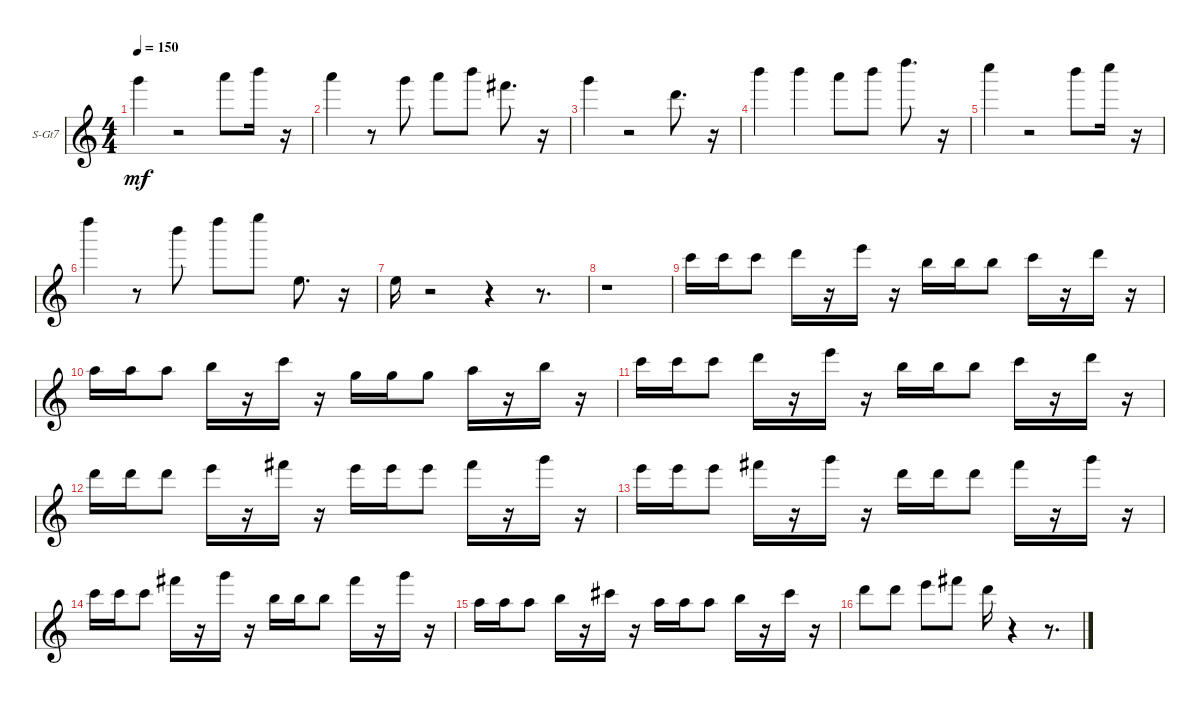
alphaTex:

\bracketExtendMode groupsimilarinstruments
\firstSystemTrackNameOrientation horizontal
\otherSystemsTrackNameOrientation horizontal
\track ("Xylophone" "S-Gt7") {instrument violin}
\staff {score}
\tuning (E4 B3 G3 D3 A2 E2 B1)
\displaytranspose 12
\ts (4 4)
\tempo 150
\clef g2
\ks c
15.1.4{dy mf} r.2 17.1.8 19.1.16 r.16 |
17.1.4 r.8 15.1.8 17.1.8 19.1.8 14.1.8{d} r.16 |
15.1.4 r.2 10.1.8{d} r.16 |
19.1.4 19.1.4 17.1.8 19.1.8 22.1.8{d} r.16 |
20.1.4 r.2 19.1.8 20.1.16 r.16 |
22.1.4 r.8 19.1.8 22.1.8 24.1.8 0.1.8{d} r.16 |
0.1.16 r.2 r.4 r.8{d} |
r.1 |
8.1.16 8.1.16 8.1.8 10.1.16 r.16 12.1.16 r.16 7.1.16 7.1.16 7.1.8 8.1.16 r.16 10.1.16 r.16 |
5.1.16 5.1.16 5.1.8 7.1.16 r.16 8.1.16 r.16 3.1.16 3.1.16 3.1.8 5.1.16 r.16 7.1.16 r.16 |
8.1.16 8.1.16 8.1.8 10.1.16 r.16 12.1.16 r.16 7.1.16 7.1.16 7.1.8 8.1.16 r.16 10.1.16 r.16 |
10.1.16 10.1.16 10.1.8 12.1.16 r.16 14.1.16 r.16 12.1.16 12.1.16 12.1.8 14.1.16 r.16 15.1.16 r.16 |
12.1.16 12.1.16 12.1.8 14.1.16 r.16 15.1.16 r.16 10.1.16 10.1.16 10.1.8 14.1.16 r.16 15.1.16 r.16 |
8.1.16 8.1.16 8.1.8 14.1.16 r.16 15.1.16 r.16 7.1.16 7.1.16 7.1.8 14.1.16 r.16 15.1.16 r.16 |
5.1.16 5.1.16 5.1.8 7.1.16 r.16 9.1.16 r.16 5.1.16 5.1.16 5.1.8 7.1.16 r.16 9.1.16 r.16 |
10.1.8 10.1.8 12.1.8 14.1.8 10.1.16 r.4 r.8{d}
